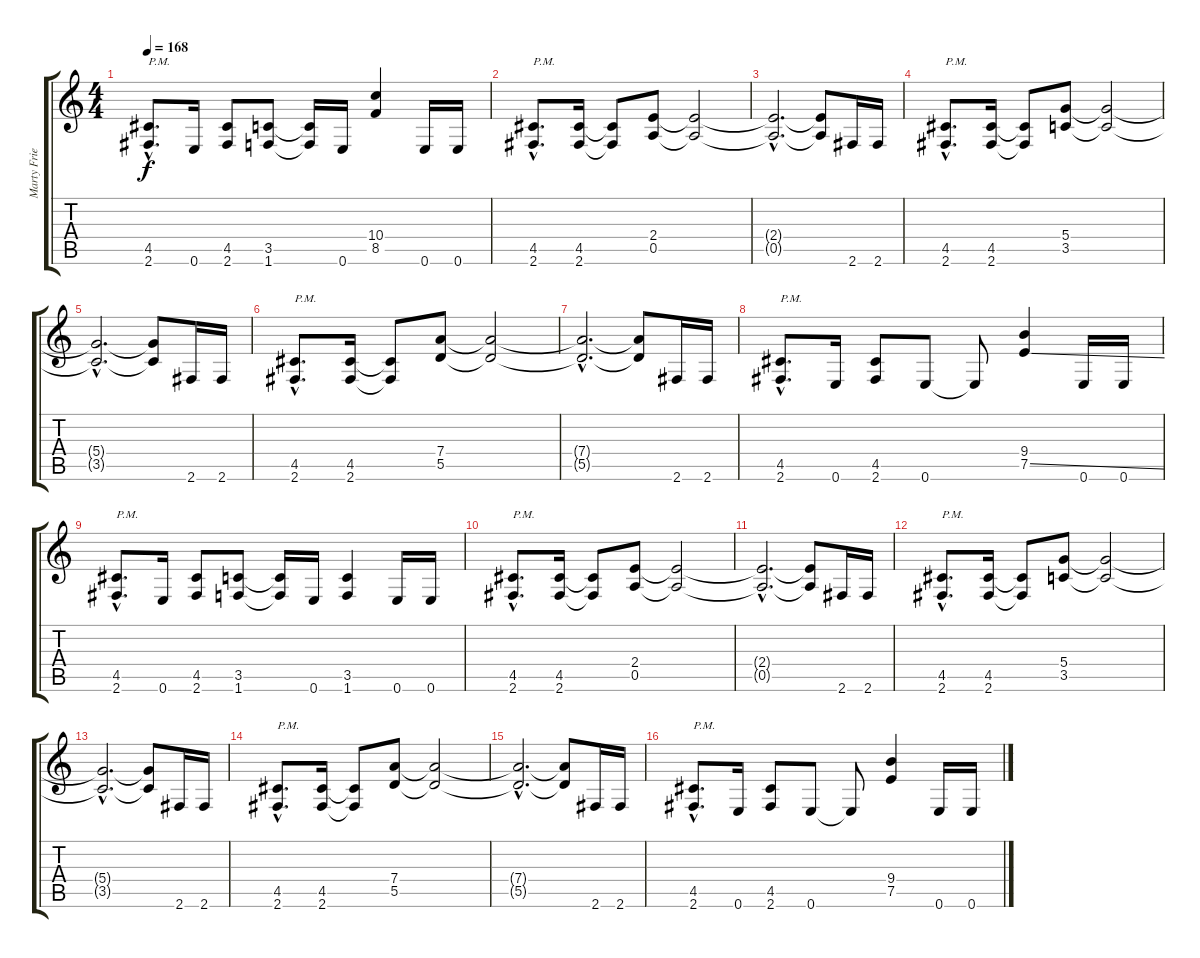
\track ("Marty Friedman" "Marty Frie") {instrument distortionguitar}
\staff {score tabs}
\tuning (E4 B3 G3 D3 A2 E2) {hide}
\ts (4 4)
\tempo 168
\clef g2
\ks c
(4.5{hac} 2.6{hac}).8{d txt "P.M." dy f} 0.6.16 (4.5 2.6).8 (3.5 1.6).8 (3.5{t} 1.6{t}).16 0.6.16 (10.4 8.5).4 0.6.16 0.6.16 |
(4.5{hac} 2.6{hac}).8{d txt "P.M. "} (4.5 2.6).16 (4.5{t} 2.6{t}).8 (2.4 0.5).8 (2.4{t} 0.5{t}).2 |
(2.4{hac t} 0.5{hac t}).2{d} (2.4{t} 0.5{t}).8 2.6.16 2.6.16 |
(4.5{hac} 2.6{hac}).8{d txt "P.M."} (4.5 2.6).16 (4.5{t} 2.6{t}).8 (5.4 3.5).8 (5.4{t} 3.5{t}).2 |
(5.4{hac t} 3.5{hac t}).2{d} (5.4{t} 3.5{t}).8 2.6.16 2.6.16 |
(4.5{hac} 2.6{hac}).8{d txt "P.M."} (4.5 2.6).16 (4.5{t} 2.6{t}).8 (7.4 5.5).8 (7.4{t} 5.5{t}).2 |
(7.4{hac t} 5.5{hac t}).2{d} (7.4{t} 5.5{t}).8 2.6.16 2.6.16 |
(4.5{hac} 2.6{hac}).8{d txt "P.M."} 0.6.16 (4.5 2.6).8 0.6.8 0.6{t}.8 (9.4 7.5{ss}).4 0.6.16 0.6.16 |
(4.5{hac} 2.6{hac}).8{d txt "P.M."} 0.6.16 (4.5 2.6).8 (3.5 1.6).8 (3.5{t} 1.6{t}).16 0.6.16 (3.5 1.6).4 0.6.16 0.6.16 |
(4.5{hac} 2.6{hac}).8{d txt "P.M. "} (4.5 2.6).16 (4.5{t} 2.6{t}).8 (2.4 0.5).8 (2.4{t} 0.5{t}).2 |
(2.4{hac t} 0.5{hac t}).2{d} (2.4{t} 0.5{t}).8 2.6.16 2.6.16 |
(4.5{hac} 2.6{hac}).8{d txt "P.M."} (4.5 2.6).16 (4.5{t} 2.6{t}).8 (5.4 3.5).8 (5.4{t} 3.5{t}).2 |
(5.4{hac t} 3.5{hac t}).2{d} (5.4{t} 3.5{t}).8 2.6.16 2.6.16 |
(4.5{hac} 2.6{hac}).8{d txt "P.M."} (4.5 2.6).16 (4.5{t} 2.6{t}).8 (7.4 5.5).8 (7.4{t} 5.5{t}).2 |
(7.4{hac t} 5.5{hac t}).2{d} (7.4{t} 5.5{t}).8 2.6.16 2.6.16 |
(4.5{hac} 2.6{hac}).8{d txt "P.M."} 0.6.16 (4.5 2.6).8 0.6.8 0.6{t}.8 (9.4 7.5{ss}).4 0.6.16 0.6.16
